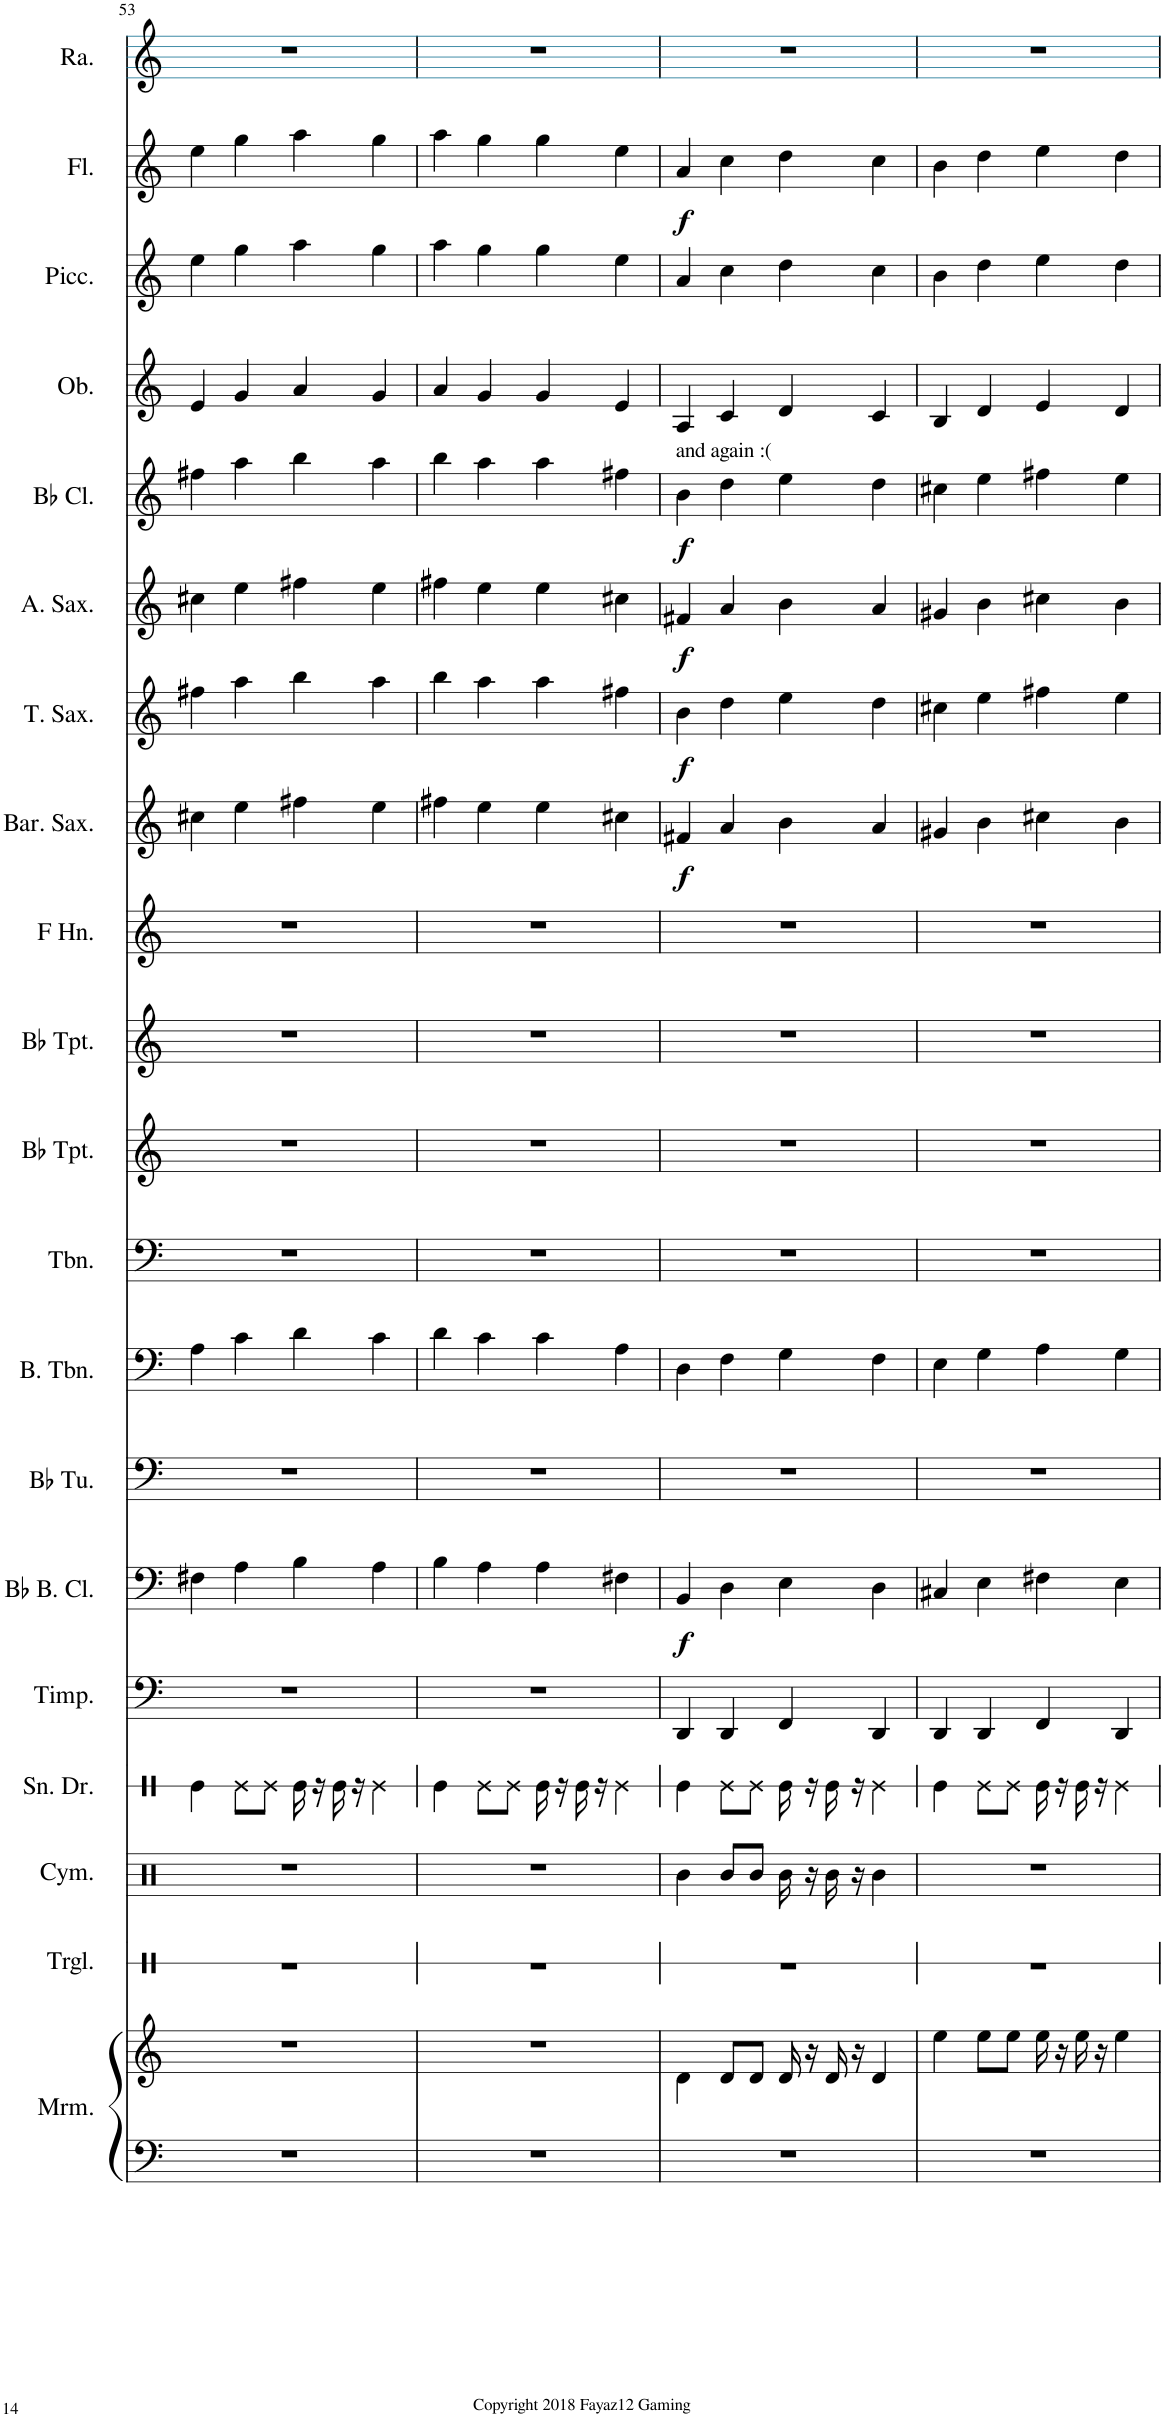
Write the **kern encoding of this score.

**kern	**kern	**kern	**kern	**kern	**kern	**kern	**dynam	**kern	**kern	**kern	**kern	**kern	**kern	**kern	**dynam	**kern	**dynam	**kern	**dynam	**kern	**dynam	**kern	**kern	**kern	**dynam	**kern
*part20	*part20	*part19	*part18	*part17	*part16	*part15	*part15	*part14	*part13	*part12	*part11	*part10	*part9	*part8	*part8	*part7	*part7	*part6	*part6	*part5	*part5	*part4	*part3	*part2	*part2	*part1
*staff21	*staff20	*staff19	*staff18	*staff17	*staff16	*staff15	*staff15	*staff14	*staff13	*staff12	*staff11	*staff10	*staff9	*staff8	*staff8	*staff7	*staff7	*staff6	*staff6	*staff5	*staff5	*staff4	*staff3	*staff2	*staff2	*staff1
*I"Marimba	*	*I"Triangle	*I"Cymbals	*I"Snare Drum	*I"Timpani	*I"Bb Bass Clarinet (Bass Clef)	*	*I"Bb Tuba	*I"Bass Trombone	*I"Trombone	*I"Bb Trumpet	*I"Bb Trumpet	*I"Horn in F	*I"Baritone Saxophone	*	*I"Tenor Saxophone	*	*I"Alto Saxophone	*	*I"Bb Clarinet	*	*I"Oboe	*I"Piccolo	*I"Flute	*	*I"Rosalina
*I'Mrm.	*	*I'Trgl.	*I'Cym.	*I'Sn. Dr.	*I'Timp.	*I'Bb B. Cl.	*	*I'Bb Tu.	*I'B. Tbn.	*I'Tbn.	*I'Bb Tpt.	*I'Bb Tpt.	*	*I'Bar. Sax.	*	*I'T. Sax.	*	*I'A. Sax.	*	*I'Bb Cl.	*	*I'Ob.	*I'Picc.	*I'Fl.	*	*I'Ra.
!!LO:PB:g=z
*clefF4	*clefG2	*clefX	*clefX	*clefX	*clefF4	*clefF4	*	*clefF4	*clefF4	*clefF4	*clefG2	*clefG2	*clefG2	*clefG2	*	*clefG2	*	*clefG2	*	*clefG2	*	*clefG2	*clefG2	*clefG2	*	*clefG2
*	*	*	*	*	*	*Trd1c2	*	*	*	*	*Trd1c2	*Trd1c2	*Trd4c7	*Trd12c21	*	*Trd8c14	*	*Trd5c9	*	*Trd1c2	*	*	*Trd-7c-12	*	*	*
*k[]	*k[]	*k[]	*k[]	*k[]	*k[]	*k[]	*	*k[]	*k[]	*k[]	*k[]	*k[]	*k[]	*k[]	*	*k[]	*	*k[]	*	*k[]	*	*k[]	*k[]	*k[]	*	*k[]
*M4/4	*M4/4	*M4/4	*M4/4	*M4/4	*M4/4	*M4/4	*	*M4/4	*M4/4	*M4/4	*M4/4	*M4/4	*M4/4	*M4/4	*	*M4/4	*	*M4/4	*	*M4/4	*	*M4/4	*M4/4	*M4/4	*	*M4/4
=53	=53	=53	=53	=53	=53	=53	=53	=53	=53	=53	=53	=53	=53	=53	=53	=53	=53	=53	=53	=53	=53	=53	=53	=53	=53	=53
1r	1r	1r	1r	4Re\	1r	4F#X\	.	1r	4A\	1r	1r	1r	1r	4cc#X\	.	4ff#X\	.	4cc#X\	.	4ff#X\	.	4e/	4ee\	4ee\	.	1r
.	.	.	.	8Re\L	.	4A\	.	.	4c\	.	.	.	.	4ee\	.	4aa\	.	4ee\	.	4aa\	.	4g/	4gg\	4gg\	.	.
.	.	.	.	8Re\J	.	.	.	.	.	.	.	.	.	.	.	.	.	.	.	.	.	.	.	.	.	.
.	.	.	.	16Re\	.	4B\	.	.	4d\	.	.	.	.	4ff#X\	.	4bb\	.	4ff#X\	.	4bb\	.	4a/	4aa\	4aa\	.	.
.	.	.	.	16r	.	.	.	.	.	.	.	.	.	.	.	.	.	.	.	.	.	.	.	.	.	.
.	.	.	.	16Re\	.	.	.	.	.	.	.	.	.	.	.	.	.	.	.	.	.	.	.	.	.	.
.	.	.	.	16r	.	.	.	.	.	.	.	.	.	.	.	.	.	.	.	.	.	.	.	.	.	.
.	.	.	.	4Re\	.	4A\	.	.	4c\	.	.	.	.	4ee\	.	4aa\	.	4ee\	.	4aa\	.	4g/	4gg\	4gg\	.	.
=54	=54	=54	=54	=54	=54	=54	=54	=54	=54	=54	=54	=54	=54	=54	=54	=54	=54	=54	=54	=54	=54	=54	=54	=54	=54	=54
1r	1r	1r	1r	4Re\	1r	4B\	.	1r	4d\	1r	1r	1r	1r	4ff#X\	.	4bb\	.	4ff#X\	.	4bb\	.	4a/	4aa\	4aa\	.	1r
.	.	.	.	8Re\L	.	4A\	.	.	4c\	.	.	.	.	4ee\	.	4aa\	.	4ee\	.	4aa\	.	4g/	4gg\	4gg\	.	.
.	.	.	.	8Re\J	.	.	.	.	.	.	.	.	.	.	.	.	.	.	.	.	.	.	.	.	.	.
.	.	.	.	16Re\	.	4A\	.	.	4c\	.	.	.	.	4ee\	.	4aa\	.	4ee\	.	4aa\	.	4g/	4gg\	4gg\	.	.
.	.	.	.	16r	.	.	.	.	.	.	.	.	.	.	.	.	.	.	.	.	.	.	.	.	.	.
.	.	.	.	16Re\	.	.	.	.	.	.	.	.	.	.	.	.	.	.	.	.	.	.	.	.	.	.
.	.	.	.	16r	.	.	.	.	.	.	.	.	.	.	.	.	.	.	.	.	.	.	.	.	.	.
.	.	.	.	4Re\	.	4F#X\	.	.	4A\	.	.	.	.	4cc#X\	.	4ff#X\	.	4cc#X\	.	4ff#X\	.	4e/	4ee\	4ee\	.	.
=55	=55	=55	=55	=55	=55	=55	=55	=55	=55	=55	=55	=55	=55	=55	=55	=55	=55	=55	=55	=55	=55	=55	=55	=55	=55	=55
!	!	!	!	!	!	!	!	!	!	!	!	!	!	!	!	!	!	!	!	!	!	!LO:TX:b:t=and again &colon;(	!	!	!	!
!	!	!	!	!	!	!	!LO:DY:b	!	!	!	!	!	!	!	!LO:DY:b	!	!LO:DY:b	!	!LO:DY:b	!	!LO:DY:b	!	!	!	!LO:DY:b	!
1r	4d\	1r	4R\	4Re\	4DD/	4BB/	f	1r	4D\	1r	1r	1r	1r	4f#X/	f	4b\	f	4f#X/	f	4b\	f	4A/	4a/	4a/	f	1r
.	8d/L	.	8R/L	8Re\L	4DD/	4D\	.	.	4F\	.	.	.	.	4a/	.	4dd\	.	4a/	.	4dd\	.	4c/	4cc\	4cc\	.	.
.	8d/J	.	8R/J	8Re\J	.	.	.	.	.	.	.	.	.	.	.	.	.	.	.	.	.	.	.	.	.	.
.	16d/	.	16R\	16Re\	4FF/	4E\	.	.	4G\	.	.	.	.	4b\	.	4ee\	.	4b\	.	4ee\	.	4d/	4dd\	4dd\	.	.
.	16r	.	16r	16r	.	.	.	.	.	.	.	.	.	.	.	.	.	.	.	.	.	.	.	.	.	.
.	16d/	.	16R\	16Re\	.	.	.	.	.	.	.	.	.	.	.	.	.	.	.	.	.	.	.	.	.	.
.	16r	.	16r	16r	.	.	.	.	.	.	.	.	.	.	.	.	.	.	.	.	.	.	.	.	.	.
.	4d/	.	4R\	4Re\	4DD/	4D\	.	.	4F\	.	.	.	.	4a/	.	4dd\	.	4a/	.	4dd\	.	4c/	4cc\	4cc\	.	.
=56	=56	=56	=56	=56	=56	=56	=56	=56	=56	=56	=56	=56	=56	=56	=56	=56	=56	=56	=56	=56	=56	=56	=56	=56	=56	=56
1r	4ee\	1r	1r	4Re\	4DD/	4C#X/	.	1r	4E\	1r	1r	1r	1r	4g#X/	.	4cc#X\	.	4g#X/	.	4cc#X\	.	4B/	4b\	4b\	.	1r
.	8ee\L	.	.	8Re\L	4DD/	4E\	.	.	4G\	.	.	.	.	4b\	.	4ee\	.	4b\	.	4ee\	.	4d/	4dd\	4dd\	.	.
.	8ee\J	.	.	8Re\J	.	.	.	.	.	.	.	.	.	.	.	.	.	.	.	.	.	.	.	.	.	.
.	16ee\	.	.	16Re\	4FF/	4F#X\	.	.	4A\	.	.	.	.	4cc#X\	.	4ff#X\	.	4cc#X\	.	4ff#X\	.	4e/	4ee\	4ee\	.	.
.	16r	.	.	16r	.	.	.	.	.	.	.	.	.	.	.	.	.	.	.	.	.	.	.	.	.	.
.	16ee\	.	.	16Re\	.	.	.	.	.	.	.	.	.	.	.	.	.	.	.	.	.	.	.	.	.	.
.	16r	.	.	16r	.	.	.	.	.	.	.	.	.	.	.	.	.	.	.	.	.	.	.	.	.	.
.	4ee\	.	.	4Re\	4DD/	4E\	.	.	4G\	.	.	.	.	4b\	.	4ee\	.	4b\	.	4ee\	.	4d/	4dd\	4dd\	.	.
=	=	=	=	=	=	=	=	=	=	=	=	=	=	=	=	=	=	=	=	=	=	=	=	=	=	=
*-	*-	*-	*-	*-	*-	*-	*-	*-	*-	*-	*-	*-	*-	*-	*-	*-	*-	*-	*-	*-	*-	*-	*-	*-	*-	*-
